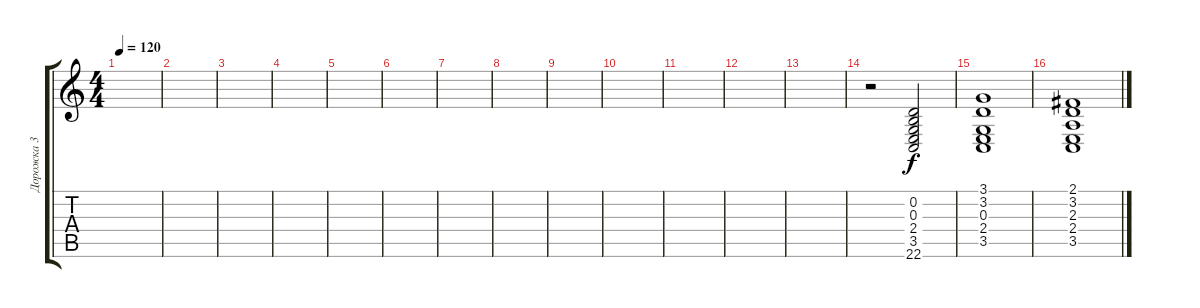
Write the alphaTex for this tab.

\track ("Дорожка 3" "Дорожка 3") {instrument lead1square}
\staff {score tabs}
\tuning (E4 B3 G3 D3 A2 E2) {hide}
\ts (4 4)
\tempo 120
\clef g2
\ks c
|
|
|
|
|
|
|
|
|
|
|
|
|
r.2 (0.2 0.3 2.4 3.5 22.6).2 |
(3.1 3.2 0.3 2.4 3.5).1 |
(2.1 3.2 2.3 2.4 3.5).1
